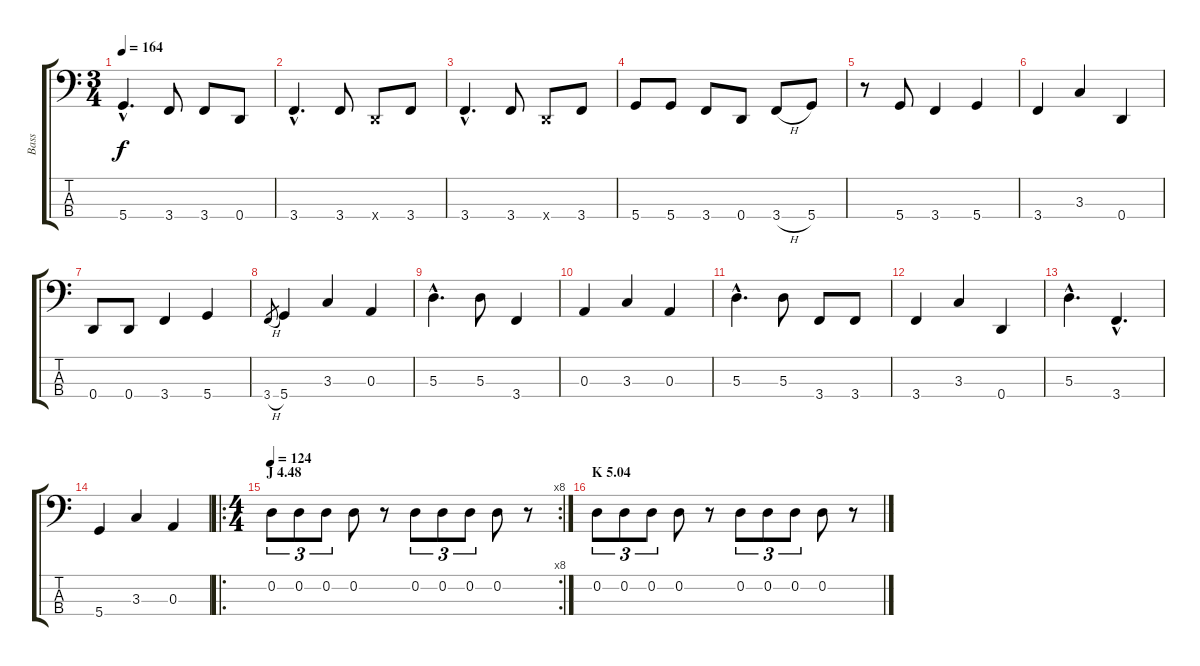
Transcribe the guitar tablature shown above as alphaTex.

\track ("Bass" "Bass") {instrument electricbasspick}
\staff {score tabs}
\tuning (G2 D2 A1 D1) {hide}
\ts (3 4)
\tempo 164
\clef f4
\ks c
5.4{hac}.4{d dy f} 3.4.8 3.4.8 0.4.8 |
3.4{hac}.4{d} 3.4.8 0.4{x}.8 3.4.8 |
3.4{hac}.4{d} 3.4.8 0.4{x}.8 3.4.8 |
5.4.8 5.4.8 3.4.8 0.4.8 3.4{h}.8 5.4.8 |
r.8 5.4.8 3.4.4 5.4.4 |
3.4.4 3.3.4 0.4.4 |
0.4.8 0.4.8 3.4.4 5.4.4 |
3.4{h}.8{gr} 5.4.4 3.3.4 0.3.4 |
5.3{hac}.4{d} 5.3.8 3.4.4 |
0.3.4 3.3.4 0.3.4 |
5.3{hac}.4{d} 5.3.8 3.4.8 3.4.8 |
3.4.4 3.3.4 0.4.4 |
5.3{hac}.4{d} 3.4{hac}.4{d} |
5.4.4 3.3.4 0.3.4 |
\ro
\rc 8
\ts (4 4)
\section ("" "J 4.48")
\tempo 124
0.2.8{tu (3 2)} 0.2.8{tu (3 2)} 0.2.8{tu (3 2)} 0.2.8 r.8 0.2.8{tu (3 2)} 0.2.8{tu (3 2)} 0.2.8{tu (3 2)} 0.2.8 r.8 |
\section ("" "K 5.04")
0.2.8{tu (3 2)} 0.2.8{tu (3 2)} 0.2.8{tu (3 2)} 0.2.8 r.8 0.2.8{tu (3 2)} 0.2.8{tu (3 2)} 0.2.8{tu (3 2)} 0.2.8 r.8
